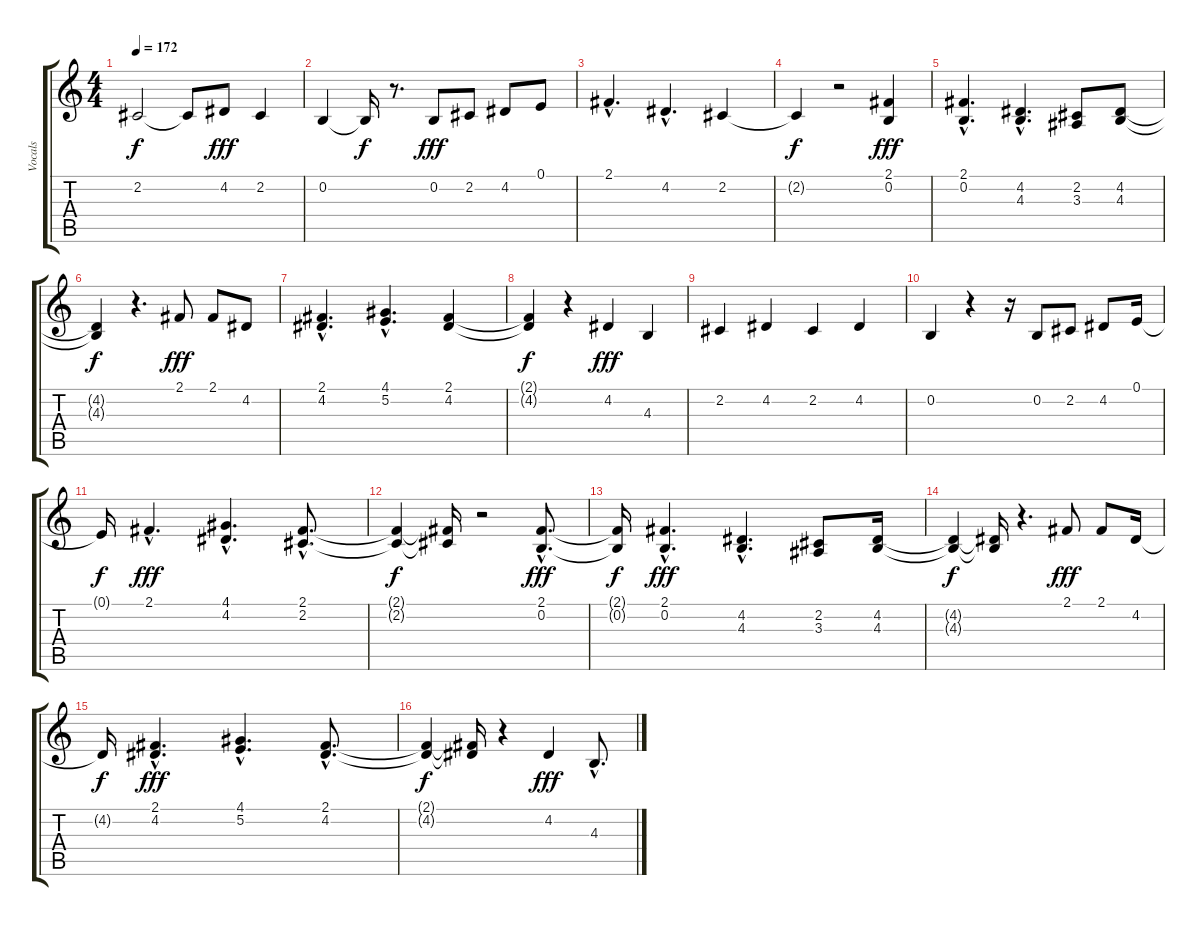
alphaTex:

\track ("Vocals" "Vocals") {instrument oboe}
\staff {score tabs}
\tuning (E4 B3 G3 D3 A2 E2) {hide}
\ts (4 4)
\tempo 172
\clef g2
\ks c
2.2{t}.2{dy f} 2.2{t}.8 4.2.8{dy fff} 2.2.4 |
0.2.4 0.2{t}.16{dy f} r.8{d} 0.2.8{dy fff} 2.2.8 4.2.8 0.1.8 |
2.1{hac}.4{d} 4.2{hac}.4{d} 2.2.4 |
2.2{t}.4{dy f} r.2 (2.1 0.2).4{dy fff} |
(2.1{hac} 0.2{hac}).4{d} (4.2{hac} 4.3{hac}).4{d} (2.2 3.3).8 (4.2 4.3).8 |
(4.2{t} 4.3{t}).4{dy f} r.4{d} 2.1.8{dy fff} 2.1.8 4.2.8 |
(2.1{hac} 4.2{hac}).4{d} (4.1{hac} 5.2{hac}).4{d} (2.1 4.2).4 |
(2.1{t} 4.2{t}).4{dy f} r.4 4.2.4{dy fff} 4.3.4 |
2.2.4 4.2.4 2.2.4 4.2.4 |
0.2.4 r.4 r.16 0.2.8 2.2.8 4.2.8 0.1.16 |
0.1{t}.16{dy f} 2.1{hac}.4{d dy fff} (4.1{hac} 4.2{hac}).4{d} (2.1{hac} 2.2{hac}).8{d} |
(2.1{t} 2.2{t}).4{dy f} (2.1{t} 2.2{t}).16 r.2 (2.1{hac} 0.2{hac}).8{d dy fff} |
(2.1{t} 0.2{t}).16{dy f} (2.1{hac} 0.2{hac}).4{d dy fff} (4.2{hac} 4.3{hac}).4{d} (2.2 3.3).8 (4.2 4.3).16 |
(4.2{t} 4.3{t}).4{dy f} (4.2{t} 4.3{t}).16 r.4{d} 2.1.8{dy fff} 2.1.8 4.2.16 |
4.2{t}.16{dy f} (2.1{hac} 4.2{hac}).4{d dy fff} (4.1{hac} 5.2{hac}).4{d} (2.1{hac} 4.2{hac}).8{d} |
(2.1{t} 4.2{t}).4{dy f} (2.1{t} 4.2{t}).16 r.4 4.2.4{dy fff} 4.3{hac}.8{d}
